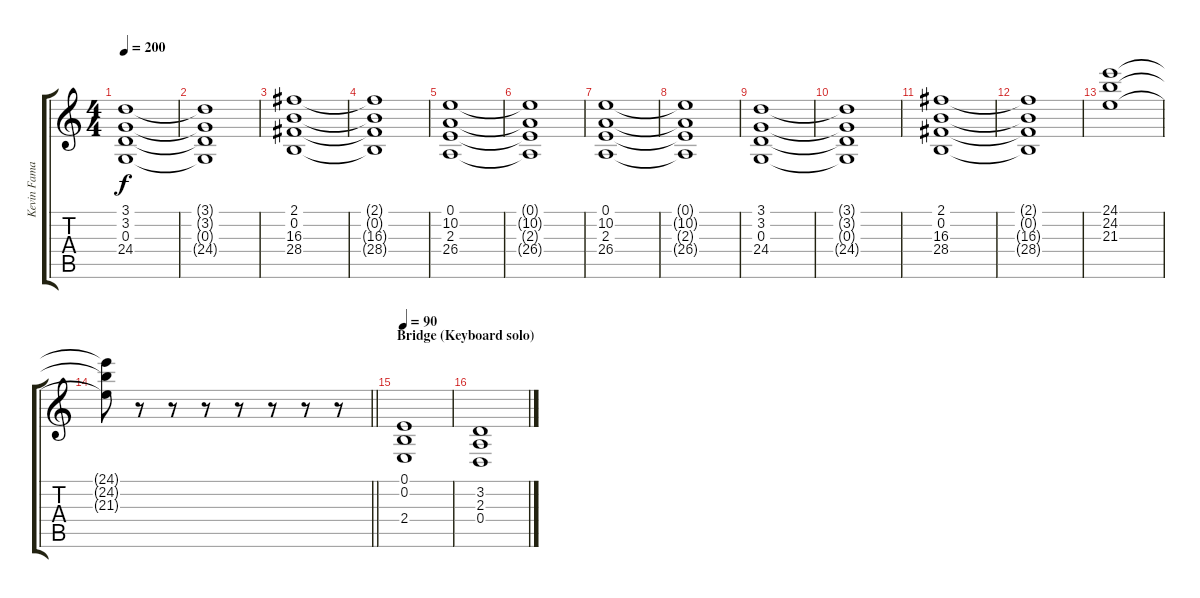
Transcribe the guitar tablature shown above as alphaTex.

\track ("Kevin Famarin (Keyboards)" "Kevin Fama") {instrument churchorgan}
\staff {score tabs}
\tuning (E4 B3 G3 D3 A2 E2) {hide}
\ts (4 4)
\tempo 200
\clef g2
\ks c
(3.1 3.2 0.3 24.4).1{dy f} |
(3.1{t} 3.2{t} 0.3{t} 24.4{t}).1 |
(2.1 0.2 16.3 28.4).1 |
(2.1{t} 0.2{t} 16.3{t} 28.4{t}).1 |
(0.1 10.2 2.3 26.4).1 |
(0.1{t} 10.2{t} 2.3{t} 26.4{t}).1 |
(0.1 10.2 2.3 26.4).1 |
(0.1{t} 10.2{t} 2.3{t} 26.4{t}).1 |
(3.1 3.2 0.3 24.4).1 |
(3.1{t} 3.2{t} 0.3{t} 24.4{t}).1 |
(2.1 0.2 16.3 28.4).1 |
(2.1{t} 0.2{t} 16.3{t} 28.4{t}).1 |
(24.1 24.2 21.3).1 |
\barLineRight lightlight
(24.1{t} 24.2{t} 21.3{t}).8 r.8 r.8 r.8 r.8 r.8 r.8 r.8 |
\section ("" "Bridge (Keyboard solo)")
\tempo 90
(0.1 0.2 2.4).1 |
(3.2 2.3 0.4).1
